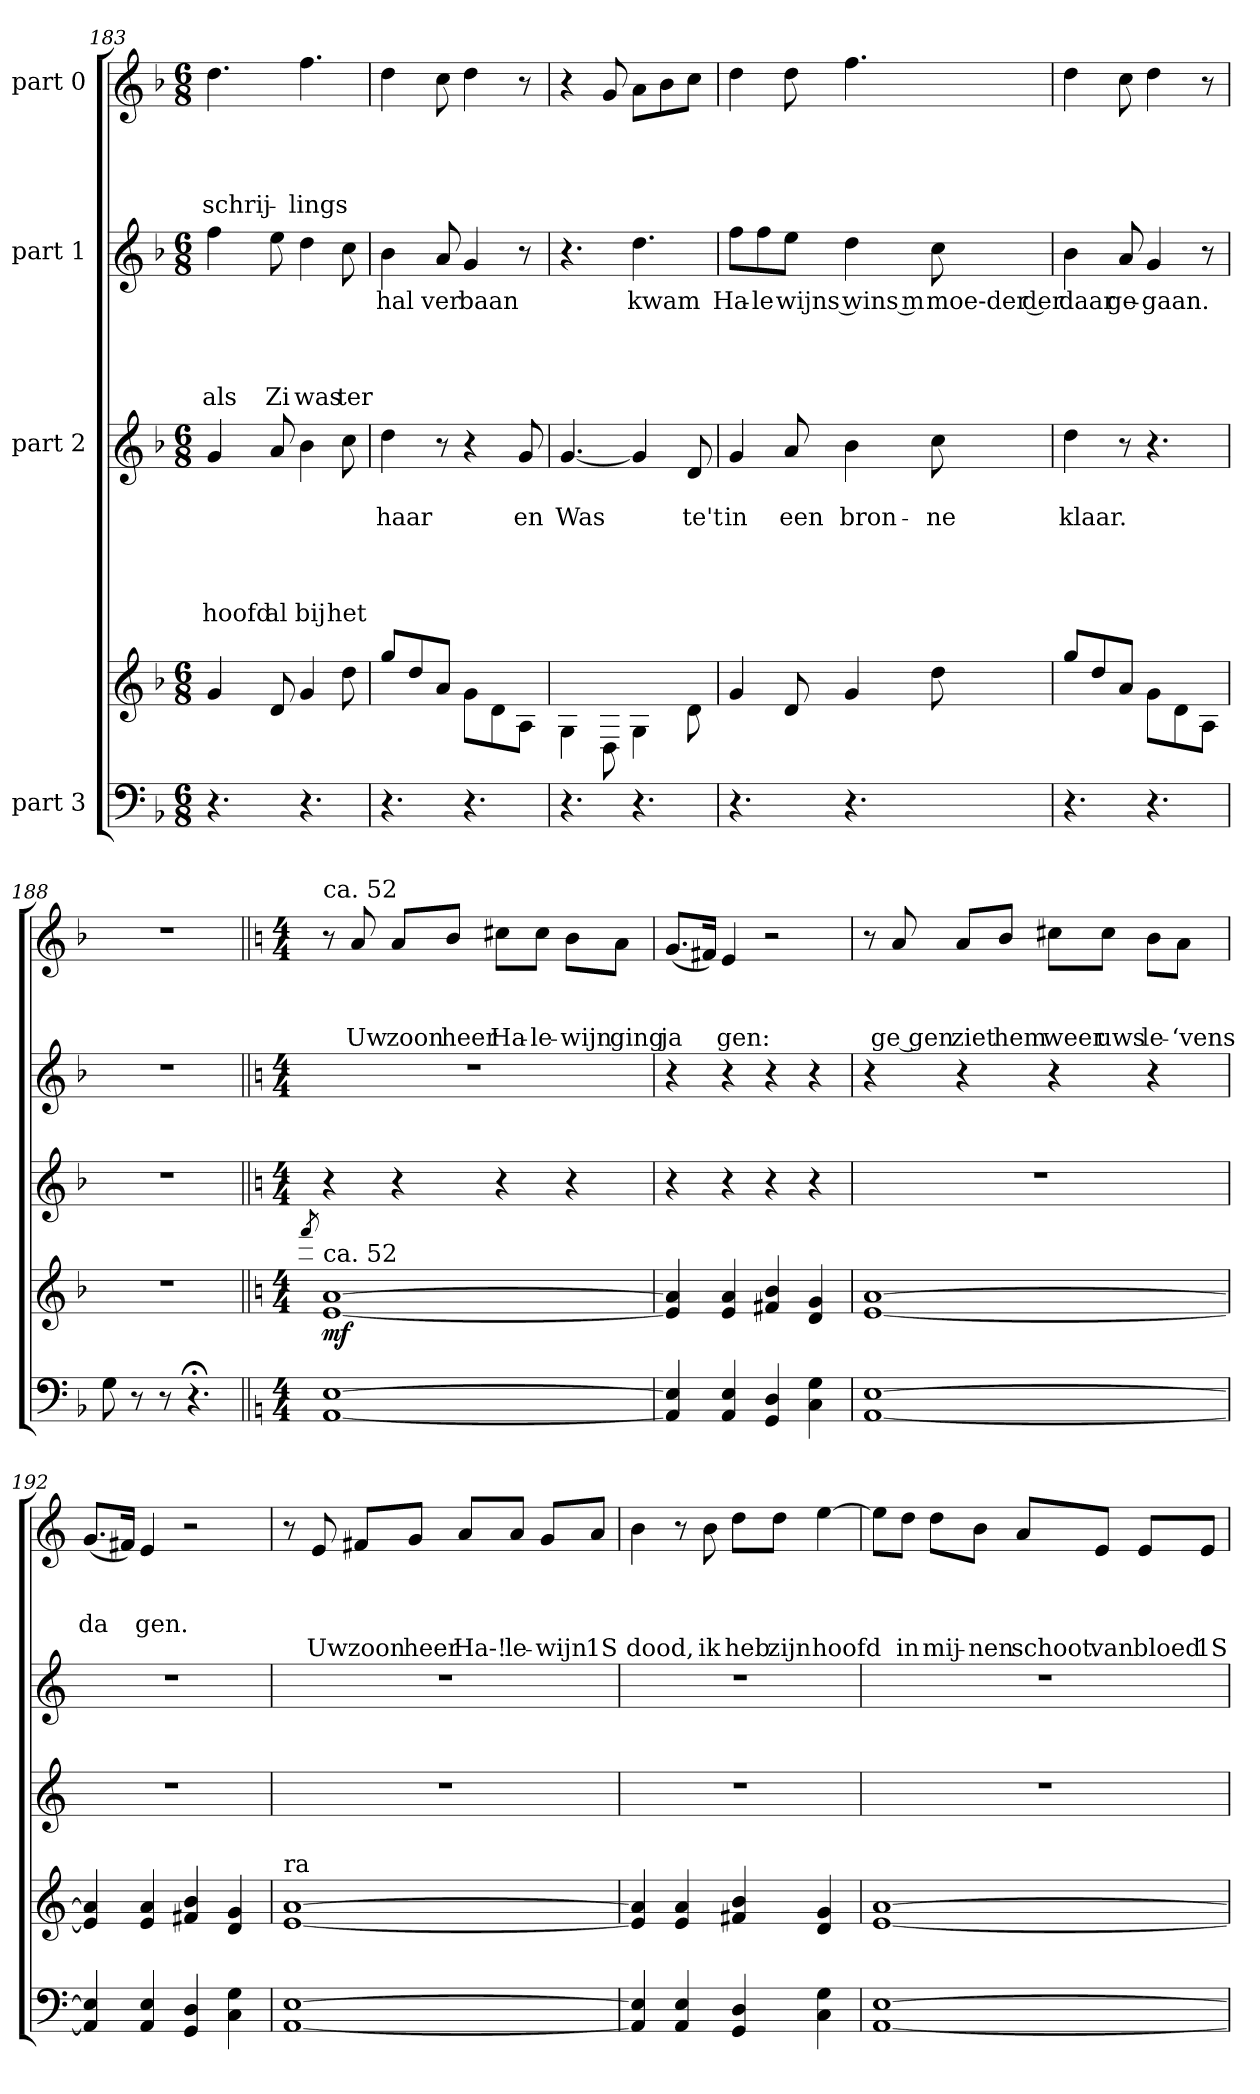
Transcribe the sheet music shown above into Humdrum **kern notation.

**kern	**kern	**dynam	**kern	**text	**text	**text	**text	**text	**text	**kern	**text	**text	**text	**text	**text	**kern	**text	**text	**text	**text
*part4	*part4	*part4	*part3	*part3	*part3	*part3	*part3	*part3	*part3	*part2	*part2	*part2	*part2	*part2	*part2	*part1	*part1	*part1	*part1	*part1
*staff5	*staff4	*staff4/5	*staff3	*staff3	*staff3	*staff3	*staff3	*staff3	*staff3	*staff2	*staff2	*staff2	*staff2	*staff2	*staff2	*staff1	*staff1	*staff1	*staff1	*staff1
*I"part 3	*	*	*I"part 2	*	*	*	*	*	*	*I"part 1	*	*	*	*	*	*I"part 0	*	*	*	*
*clefF4	*clefG2	*	*clefG2	*	*	*	*	*	*	*clefG2	*	*	*	*	*	*clefG2	*	*	*	*
*k[b-]	*k[b-]	*	*k[b-]	*	*	*	*	*	*	*k[b-]	*	*	*	*	*	*k[b-]	*	*	*	*
*M6/8	*M6/8	*	*M6/8	*	*	*	*	*	*	*M6/8	*	*	*	*	*	*M6/8	*	*	*	*
=183	=183	=183	=183	=183	=183	=183	=183	=183	=183	=183	=183	=183	=183	=183	=183	=183	=183	=183	=183	=183
!	!	!	!	!	!	!	!	!	!LO:LY:b	!	!	!	!	!	!LO:LY:b	!	!	!	!	!LO:LY:b
4.r	4g/	.	4g/	.	.	.	.	.	hoofd	4ff\	.	.	.	.	als	4.dd\	.	.	.	schrij -
!	!	!	!	!	!	!	!	!	!LO:LY:b	!	!	!	!	!	!LO:LY:b	!	!	!	!	!
.	8d/	.	8a/	.	.	.	.	.	al	8ee\	.	.	.	.	Zi	.	.	.	.	.
!	!	!	!	!	!	!	!	!	!LO:LY:b	!	!	!	!	!	!LO:LY:b	!	!	!	!	!LO:LY:b
4.r	4g/	.	4b-\	.	.	.	.	.	bij	4dd\	.	.	.	.	was	4.ff\	.	.	.	lings
!	!	!	!	!	!	!	!	!	!LO:LY:b	!	!	!	!	!	!LO:LY:b	!	!	!	!	!
.	8dd\	.	8cc\	.	.	.	.	.	het	8cc\	.	.	.	.	ter	.	.	.	.	.
=184	=184	=184	=184	=184	=184	=184	=184	=184	=184	=184	=184	=184	=184	=184	=184	=184	=184	=184	=184	=184
!	!	!	!	!	!LO:LY:b	!	!	!	!	!	!LO:LY:b	!	!	!	!	!	!	!	!	!
4.r	8gg/L	.	4dd\	.	haar	.	.	.	.	4b-\	hal	.	.	.	.	4dd\	.	.	.	.
.	8dd/	.	.	.	.	.	.	.	.	.	.	.	.	.	.	.	.	.	.	.
!	!	!	!	!	!	!	!	!	!	!	!LO:LY:b	!	!	!	!	!	!	!	!	!
.	8a/J	.	8r	.	.	.	.	.	.	8a/	ver	.	.	.	.	8cc\	.	.	.	.
!	!	!	!	!	!	!	!	!	!	!	!LO:LY:b	!	!	!	!	!	!	!	!	!
4.r	8g\L	.	4r	.	.	.	.	.	.	4g/	baan	.	.	.	.	4dd\	.	.	.	.
.	8d\	.	.	.	.	.	.	.	.	.	.	.	.	.	.	.	.	.	.	.
!	!	!	!	!	!LO:LY:b	!	!	!	!	!	!	!	!	!	!	!	!	!	!	!
.	8A\J	.	8g/	.	en	.	.	.	.	8r	.	.	.	.	.	8r	.	.	.	.
=185	=185	=185	=185	=185	=185	=185	=185	=185	=185	=185	=185	=185	=185	=185	=185	=185	=185	=185	=185	=185
!	!	!	!	!	!LO:LY:b	!	!	!	!	!	!	!	!	!	!	!	!	!	!	!
4.r	4G\	.	[4.g/	.	Was	.	.	.	.	4.r	.	.	.	.	.	4r	.	.	.	.
.	8D\	.	.	.	.	.	.	.	.	.	.	.	.	.	.	8g/	.	.	.	.
!	!	!	!	!	!	!	!	!	!	!	!LO:LY:b	!	!	!	!	!	!	!	!	!
4.r	4G\	.	4g/]	.	.	.	.	.	.	4.dd\	kwam	.	.	.	.	8a\L	.	.	.	.
.	.	.	.	.	.	.	.	.	.	.	.	.	.	.	.	8b-\	.	.	.	.
!	!	!	!	!	!LO:LY:b	!	!	!	!	!	!	!	!	!	!	!	!	!	!	!
.	8d\	.	8d/	.	te't	.	.	.	.	.	.	.	.	.	.	8cc\J	.	.	.	.
=186	=186	=186	=186	=186	=186	=186	=186	=186	=186	=186	=186	=186	=186	=186	=186	=186	=186	=186	=186	=186
!	!	!	!	!	!LO:LY:b	!	!	!	!	!	!LO:LY:b	!	!	!	!	!	!	!	!	!
4.r	4g/	.	4g/	.	in	.	.	.	.	8ff\L	Ha-	.	.	.	.	4dd\	.	.	.	.
!	!	!	!	!	!	!	!	!	!	!	!LO:LY:b	!	!	!	!	!	!	!	!	!
.	.	.	.	.	.	.	.	.	.	8ff\	le	.	.	.	.	.	.	.	.	.
!	!	!	!	!	!LO:LY:b	!	!	!	!	!	!LO:LY:b	!	!	!	!	!	!	!	!	!
.	8d/	.	8a/	.	een	.	.	.	.	8ee\J	wijns wins m	.	.	.	.	8dd\	.	.	.	.
!	!	!	!	!	!LO:LY:b	!	!	!	!	!	!	!	!	!	!	!	!	!	!	!
4.r	4g/	.	4b-\	.	bron -	.	.	.	.	4dd\	.	.	.	.	.	4.ff\	.	.	.	.
!	!	!	!	!	!LO:LY:b	!	!	!	!	!	!LO:LY:b	!	!	!	!	!	!	!	!	!
.	8dd\	.	8cc\	.	ne	.	.	.	.	8cc\	moe-der der	.	.	.	.	.	.	.	.	.
=187	=187	=187	=187	=187	=187	=187	=187	=187	=187	=187	=187	=187	=187	=187	=187	=187	=187	=187	=187	=187
!	!	!	!	!	!LO:LY:b	!	!	!	!	!	!LO:LY:b	!	!	!	!	!	!	!	!	!
4.r	8gg/L	.	4dd\	.	klaar.	.	.	.	.	4b-\	daar	.	.	.	.	4dd\	.	.	.	.
.	8dd/	.	.	.	.	.	.	.	.	.	.	.	.	.	.	.	.	.	.	.
!	!	!	!	!	!	!	!	!	!	!	!LO:LY:b	!	!	!	!	!	!	!	!	!
.	8a/J	.	8r	.	.	.	.	.	.	8a/	ge -	.	.	.	.	8cc\	.	.	.	.
!	!	!	!	!	!	!	!	!	!	!	!LO:LY:b	!	!	!	!	!	!	!	!	!
4.r	8g\L	.	4.r	.	.	.	.	.	.	4g/	gaan.	.	.	.	.	4dd\	.	.	.	.
.	8d\	.	.	.	.	.	.	.	.	.	.	.	.	.	.	.	.	.	.	.
.	8A\J	.	.	.	.	.	.	.	.	8r	.	.	.	.	.	8r	.	.	.	.
=188	=188	=188	=188	=188	=188	=188	=188	=188	=188	=188	=188	=188	=188	=188	=188	=188	=188	=188	=188	=188
!	!LO:N:vis=2	!	!LO:N:vis=2	!	!	!	!	!	!	!LO:N:vis=2	!	!	!	!	!	!LO:N:vis=2	!	!	!	!
8G\	2.r	.	2.r	.	.	.	.	.	.	2.r	.	.	.	.	.	2.r	.	.	.	.
8r	.	.	.	.	.	.	.	.	.	.	.	.	.	.	.	.	.	.	.	.
8r	.	.	.	.	.	.	.	.	.	.	.	.	.	.	.	.	.	.	.	.
4.r;	.	.	.	.	.	.	.	.	.	.	.	.	.	.	.	.	.	.	.	.
=189||	=189||	=189||	=189||	=189||	=189||	=189||	=189||	=189||	=189||	=189||	=189||	=189||	=189||	=189||	=189||	=189||	=189||	=189||	=189||	=189||
*k[]	*k[]	*	*k[]	*	*	*	*	*	*	*k[]	*	*	*	*	*	*k[]	*	*	*	*
*M4/4	*M4/4	*	*M4/4	*	*	*	*	*	*	*M4/4	*	*	*	*	*	*M4/4	*	*	*	*
*	*	*	*	*	*	*	*	*	*	*	*	*	*	*	*	*MM52	*	*	*	*
.	8qfff/	.	.	.	.	.	.	.	.	.	.	.	.	.	.	.	.	.	.	.
!	!	!	!	!	!	!	!	!	!	!	!	!	!	!	!	!LO:TX:a:t=ca. 52	!	!	!	!
!	!LO:TX:a:t=ca. 52	!	!	!	!	!	!	!	!	!	!	!	!	!	!	!	!	!	!	!
!	!	!LO:DY:b	!	!	!	!	!	!	!	!	!	!	!	!	!	!	!	!	!	!
[1AA [1E	[1e [1a	mf	4r	.	.	.	.	.	.	1r	.	.	.	.	.	8r	.	.	.	.
!	!	!	!	!	!	!	!	!	!	!	!	!	!	!	!	!	!	!	!LO:LY:b	!
.	.	.	.	.	.	.	.	.	.	.	.	.	.	.	.	8a/	.	.	Uw	.
!	!	!	!	!	!	!	!	!	!	!	!	!	!	!	!	!	!	!	!LO:LY:b	!
.	.	.	4r	.	.	.	.	.	.	.	.	.	.	.	.	8a/L	.	.	zoon	.
!	!	!	!	!	!	!	!	!	!	!	!	!	!	!	!	!	!	!	!LO:LY:b	!
.	.	.	.	.	.	.	.	.	.	.	.	.	.	.	.	8b/J	.	.	heer	.
!	!	!	!	!	!	!	!	!	!	!	!	!	!	!	!	!	!	!	!LO:LY:b	!
.	.	.	4r	.	.	.	.	.	.	.	.	.	.	.	.	8cc#X\L	.	.	Ha-	.
!	!	!	!	!	!	!	!	!	!	!	!	!	!	!	!	!	!	!	!LO:LY:b	!
.	.	.	.	.	.	.	.	.	.	.	.	.	.	.	.	8cc#\J	.	.	le-	.
!	!	!	!	!	!	!	!	!	!	!	!	!	!	!	!	!	!	!	!LO:LY:b	!
.	.	.	4r	.	.	.	.	.	.	.	.	.	.	.	.	8b\L	.	.	wijn	.
!	!	!	!	!	!	!	!	!	!	!	!	!	!	!	!	!	!	!	!LO:LY:b	!
.	.	.	.	.	.	.	.	.	.	.	.	.	.	.	.	8a\J	.	.	ging	.
=190	=190	=190	=190	=190	=190	=190	=190	=190	=190	=190	=190	=190	=190	=190	=190	=190	=190	=190	=190	=190
!	!	!	!	!	!	!	!	!	!	!	!	!	!	!	!	!	!	!	!LO:LY:b	!
4AA/] 4E/]	4e/] 4a/]	.	4r	.	.	.	.	.	.	4r	.	.	.	.	.	(8.g/L	.	.	ja	.
.	.	.	.	.	.	.	.	.	.	.	.	.	.	.	.	16f#X/Jk)	.	.	.	.
!	!	!	!	!	!	!	!	!	!	!	!	!	!	!	!	!	!	!	!LO:LY:b	!
4AA/ 4E/	4e/ 4a/	.	4r	.	.	.	.	.	.	4r	.	.	.	.	.	4e/	.	.	gen:	.
4GG/ 4D/	4f#X/ 4b/	.	4r	.	.	.	.	.	.	4r	.	.	.	.	.	2r	.	.	.	.
4C\ 4G\	4d/ 4g/	.	4r	.	.	.	.	.	.	4r	.	.	.	.	.	.	.	.	.	.
=191	=191	=191	=191	=191	=191	=191	=191	=191	=191	=191	=191	=191	=191	=191	=191	=191	=191	=191	=191	=191
[1AA [1E	[1e [1a	.	1r	.	.	.	.	.	.	4r	.	.	.	.	.	8r	.	.	.	.
!	!	!	!	!	!	!	!	!	!	!	!	!	!	!	!	!	!	!	!LO:LY:b	!
.	.	.	.	.	.	.	.	.	.	.	.	.	.	.	.	8a/	.	.	ge gen	.
!	!	!	!	!	!	!	!	!	!	!	!	!	!	!	!	!	!	!	!LO:LY:b	!
.	.	.	.	.	.	.	.	.	.	4r	.	.	.	.	.	8a/L	.	.	ziet	.
!	!	!	!	!	!	!	!	!	!	!	!	!	!	!	!	!	!	!	!LO:LY:b	!
.	.	.	.	.	.	.	.	.	.	.	.	.	.	.	.	8b/J	.	.	hem	.
!	!	!	!	!	!	!	!	!	!	!	!	!	!	!	!	!	!	!	!LO:LY:b	!
.	.	.	.	.	.	.	.	.	.	4r	.	.	.	.	.	8cc#X\L	.	.	weer	.
!	!	!	!	!	!	!	!	!	!	!	!	!	!	!	!	!	!	!	!LO:LY:b	!
.	.	.	.	.	.	.	.	.	.	.	.	.	.	.	.	8cc#\J	.	.	uws	.
!	!	!	!	!	!	!	!	!	!	!	!	!	!	!	!	!	!	!	!LO:LY:b	!
.	.	.	.	.	.	.	.	.	.	4r	.	.	.	.	.	8b\L	.	.	le-	.
!	!	!	!	!	!	!	!	!	!	!	!	!	!	!	!	!	!	!	!LO:LY:b	!
.	.	.	.	.	.	.	.	.	.	.	.	.	.	.	.	8a\J	.	.	‘vens	.
=192	=192	=192	=192	=192	=192	=192	=192	=192	=192	=192	=192	=192	=192	=192	=192	=192	=192	=192	=192	=192
!	!	!	!	!	!	!	!	!	!	!	!	!	!	!	!	!	!	!	!LO:LY:b	!
4AA/] 4E/]	4e/] 4a/]	.	1r	.	.	.	.	.	.	1r	.	.	.	.	.	(8.g/L	.	.	da	.
.	.	.	.	.	.	.	.	.	.	.	.	.	.	.	.	16f#X/Jk)	.	.	.	.
!	!	!	!	!	!	!	!	!	!	!	!	!	!	!	!	!	!	!	!LO:LY:b	!
4AA/ 4E/	4e/ 4a/	.	.	.	.	.	.	.	.	.	.	.	.	.	.	4e/	.	.	gen.	.
4GG/ 4D/	4f#X/ 4b/	.	.	.	.	.	.	.	.	.	.	.	.	.	.	2r	.	.	.	.
4C\ 4G\	4d/ 4g/	.	.	.	.	.	.	.	.	.	.	.	.	.	.	.	.	.	.	.
=193	=193	=193	=193	=193	=193	=193	=193	=193	=193	=193	=193	=193	=193	=193	=193	=193	=193	=193	=193	=193
!	!LO:TX:a:t=ra	!	!	!	!	!	!	!	!	!	!	!	!	!	!	!	!	!	!	!
[1AA [1E	[1e [1a	.	1r	.	.	.	.	.	.	1r	.	.	.	.	.	8r	.	.	.	.
!	!	!	!	!	!	!	!	!	!	!	!	!	!	!	!	!	!	!	!	!LO:LY:b
.	.	.	.	.	.	.	.	.	.	.	.	.	.	.	.	8e/	.	.	.	Uw
!	!	!	!	!	!	!	!	!	!	!	!	!	!	!	!	!	!	!	!	!LO:LY:b
.	.	.	.	.	.	.	.	.	.	.	.	.	.	.	.	8f#X/L	.	.	.	zoon
!	!	!	!	!	!	!	!	!	!	!	!	!	!	!	!	!	!	!	!	!LO:LY:b
.	.	.	.	.	.	.	.	.	.	.	.	.	.	.	.	8g/J	.	.	.	heer
!	!	!	!	!	!	!	!	!	!	!	!	!	!	!	!	!	!	!	!	!LO:LY:b
.	.	.	.	.	.	.	.	.	.	.	.	.	.	.	.	8a/L	.	.	.	Ha-!
!	!	!	!	!	!	!	!	!	!	!	!	!	!	!	!	!	!	!	!	!LO:LY:b
.	.	.	.	.	.	.	.	.	.	.	.	.	.	.	.	8a/J	.	.	.	le-
!	!	!	!	!	!	!	!	!	!	!	!	!	!	!	!	!	!	!	!	!LO:LY:b
.	.	.	.	.	.	.	.	.	.	.	.	.	.	.	.	8g/L	.	.	.	wijn
!	!	!	!	!	!	!	!	!	!	!	!	!	!	!	!	!	!	!	!	!LO:LY:b
.	.	.	.	.	.	.	.	.	.	.	.	.	.	.	.	8a/J	.	.	.	1S
=194	=194	=194	=194	=194	=194	=194	=194	=194	=194	=194	=194	=194	=194	=194	=194	=194	=194	=194	=194	=194
!	!	!	!	!	!	!	!	!	!	!	!	!	!	!	!	!	!	!	!	!LO:LY:b
4AA/] 4E/]	4e/] 4a/]	.	1r	.	.	.	.	.	.	1r	.	.	.	.	.	4b\	.	.	.	dood,
4AA/ 4E/	4e/ 4a/	.	.	.	.	.	.	.	.	.	.	.	.	.	.	8r	.	.	.	.
!	!	!	!	!	!	!	!	!	!	!	!	!	!	!	!	!	!	!	!	!LO:LY:b
.	.	.	.	.	.	.	.	.	.	.	.	.	.	.	.	8b\	.	.	.	ik
!	!	!	!	!	!	!	!	!	!	!	!	!	!	!	!	!	!	!	!	!LO:LY:b
4GG/ 4D/	4f#X/ 4b/	.	.	.	.	.	.	.	.	.	.	.	.	.	.	8dd\L	.	.	.	heb
!	!	!	!	!	!	!	!	!	!	!	!	!	!	!	!	!	!	!	!	!LO:LY:b
.	.	.	.	.	.	.	.	.	.	.	.	.	.	.	.	8dd\J	.	.	.	zijn
!	!	!	!	!	!	!	!	!	!	!	!	!	!	!	!	!	!	!	!	!LO:LY:b
4C\ 4G\	4d/ 4g/	.	.	.	.	.	.	.	.	.	.	.	.	.	.	[4ee\	.	.	.	hoofd
=195	=195	=195	=195	=195	=195	=195	=195	=195	=195	=195	=195	=195	=195	=195	=195	=195	=195	=195	=195	=195
[1AA [1E	[1e [1a	.	1r	.	.	.	.	.	.	1r	.	.	.	.	.	8ee\L]	.	.	.	.
!	!	!	!	!	!	!	!	!	!	!	!	!	!	!	!	!	!	!	!	!LO:LY:b
.	.	.	.	.	.	.	.	.	.	.	.	.	.	.	.	8dd\J	.	.	.	in
!	!	!	!	!	!	!	!	!	!	!	!	!	!	!	!	!	!	!	!	!LO:LY:b
.	.	.	.	.	.	.	.	.	.	.	.	.	.	.	.	8dd\L	.	.	.	mij-
!	!	!	!	!	!	!	!	!	!	!	!	!	!	!	!	!	!	!	!	!LO:LY:b
.	.	.	.	.	.	.	.	.	.	.	.	.	.	.	.	8b\J	.	.	.	nen
!	!	!	!	!	!	!	!	!	!	!	!	!	!	!	!	!	!	!	!	!LO:LY:b
.	.	.	.	.	.	.	.	.	.	.	.	.	.	.	.	8a/L	.	.	.	schoot.
!	!	!	!	!	!	!	!	!	!	!	!	!	!	!	!	!	!	!	!	!LO:LY:b
.	.	.	.	.	.	.	.	.	.	.	.	.	.	.	.	8e/J	.	.	.	van
!	!	!	!	!	!	!	!	!	!	!	!	!	!	!	!	!	!	!	!	!LO:LY:b
.	.	.	.	.	.	.	.	.	.	.	.	.	.	.	.	8e/L	.	.	.	bloed
!	!	!	!	!	!	!	!	!	!	!	!	!	!	!	!	!	!	!	!	!LO:LY:b
.	.	.	.	.	.	.	.	.	.	.	.	.	.	.	.	8e/J	.	.	.	1S
=	=	=	=	=	=	=	=	=	=	=	=	=	=	=	=	=	=	=	=	=
*-	*-	*-	*-	*-	*-	*-	*-	*-	*-	*-	*-	*-	*-	*-	*-	*-	*-	*-	*-	*-
